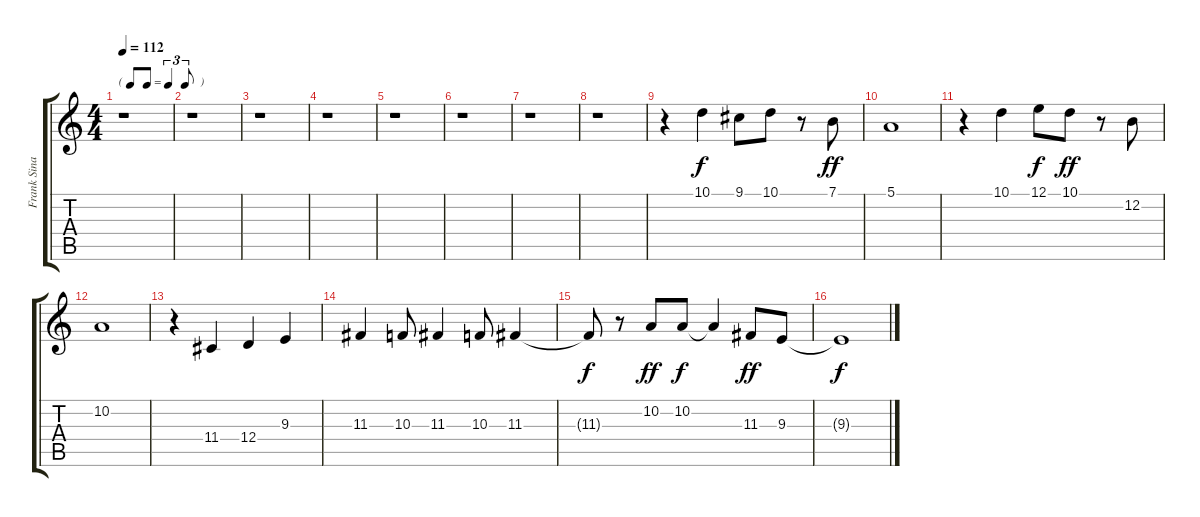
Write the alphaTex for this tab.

\track ("Frank Sinatra" "Frank Sina") {instrument lead3calliope}
\staff {score tabs}
\tuning (E4 B3 G3 D3 A2 E2) {hide}
\ts (4 4)
\tf triplet8th
\tempo 112
\clef g2
\ks c
r.1{dy f instrument lead3calliope} |
r.1 |
r.1 |
r.1 |
r.1 |
r.1 |
r.1 |
r.1 |
r.4 10.1.4 9.1.8 10.1.8 r.8 7.1.8{dy ff} |
5.1.1 |
r.4 10.1.4 12.1.8{dy f} 10.1.8{dy ff} r.8 12.2.8 |
10.2.1 |
r.4 11.4.4 12.4.4 9.3.4 |
11.3.4 10.3.8 11.3.4 10.3.8 11.3.4 |
11.3{t}.8{dy f} r.8 10.2.8{dy ff} 10.2.8{dy f} 10.2{t}.4 11.3.8{dy ff} 9.3.8 |
9.3{t}.1{dy f}
